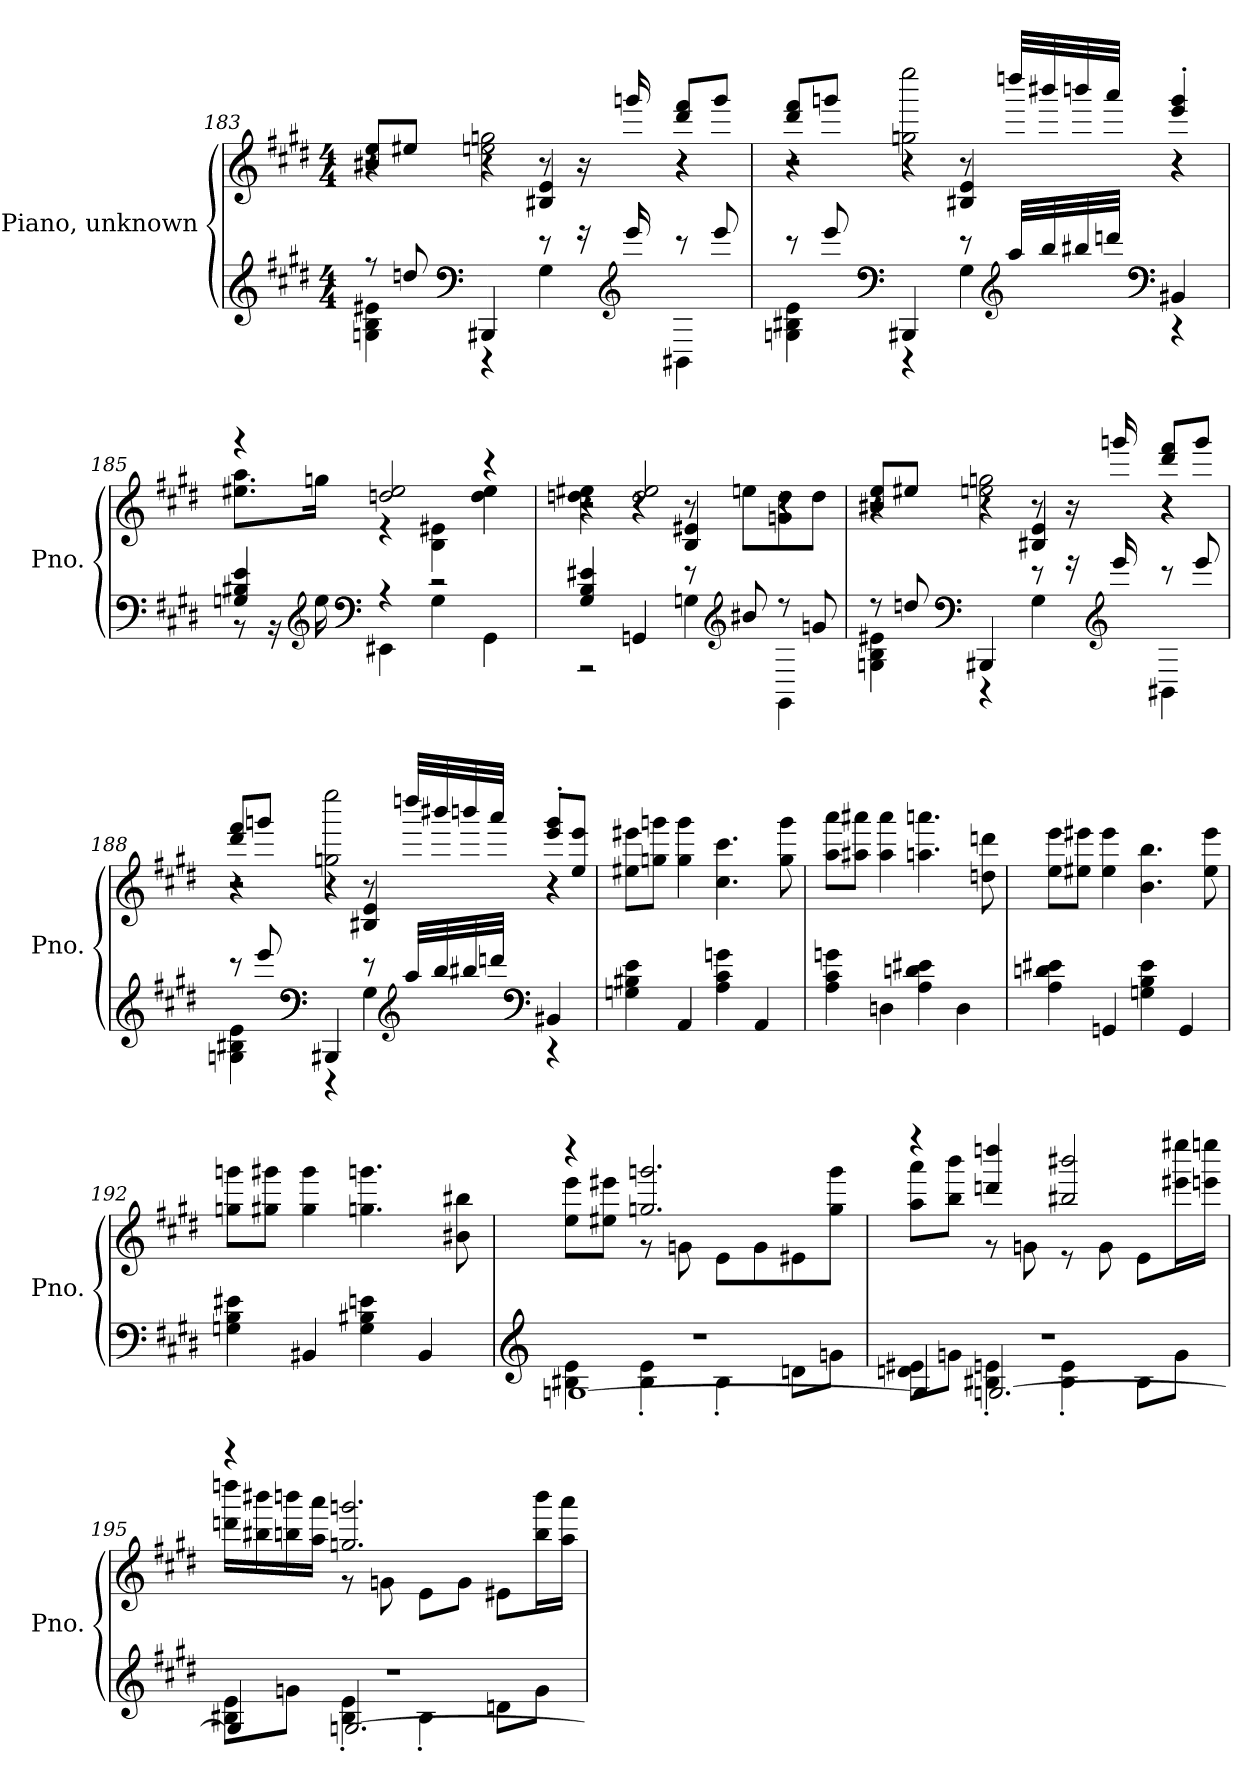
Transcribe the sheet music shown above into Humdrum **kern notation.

**kern	**kern
*part1	*part1
*staff2	*staff1
*I"Piano, unknown	*
*I'Pno.	*
*clefG2	*clefG2
*k[f#c#g#d#]	*k[f#c#g#d#]
*M4/4	*M4/4
=183	=183
*^	*^
*	*	*	*^
8r	4Gn\ 4B\ 4e#X\	8b#X/ 8ee/L	4r	2r
8ddn/	.	8ee#X/J	.	.
*clefF4	*	*	*	*
4BBB#X/	4r	4r	2een\ 2ggn\	.
8r	4G\	8r	.	4B#X/ 4e/
16r	.	16r	.	.
*clefG2	*	*	*	*
16eee/	.	16gggn/	.	.
8r	4BB#X\	8ddd#/ 8fff#/L	4r	4r
8eee/	.	8ggg/J	.	.
!!LO:LB:g=z	!!	!!
=184	=184	=184	=184	=184
8r	4Gn\ 4B#X\ 4e\	8ddd#/ 8fff#/L	4r	2r
8eee/	.	8gggn/J	.	.
*clefF4	*	*	*	*
4BBB#X/	4r	4r	2ggn\ 2eeee\	.
8r	4G\	8r	.	4B#X/ 4e/
*clefG2	*	*	*	*
32aa/LLL	.	32ddddn/LLL	.	.
32bb/	.	32bbb#X/	.	.
32bb#X/	.	32bbbn/	.	.
32dddn/JJJ	.	32aaa/JJJ	.	.
*clefF4	*	*	*	*
4BB#X/	4r	4eee/' 4ggg/'	4r	4r
*	*	*	*v	*v
=185	=185	=185	=185
4Gn/ 4B#X/ 4e/	8r	4r	8.ee#X\ 8.aa\L
.	16r	.	.
*clefG2	*	*	*
.	16ee\	.	16ggn\Jk
*clefF4	*	*	*
4r	4EE#X\	2ddn/ 2ee#/	4r
2r	4G\	.	4B\ 4e#X\
.	4GG#\	4r	4dd\ 4ee#\
!!LO:PB:g=z
=186	=186	=186	=186
*	*	*	*^
4G#/ 4B/ 4e#X/	2r	4r	4ddn\ 4ee#X\	2r
4GGn/	.	2dd/ 2ee#/	4r	.
8r	4Gn\	.	8r	4B/ 4e#X/
*clefG2	*	*	*	*
8b#X/	.	.	8een\L	.
8r	4GG\	4r	8gn\ 8dd\	4r
8gn/	.	.	8dd\J	.
=187	=187	=187	=187	=187
8r	4Gn\ 4B\ 4e#X\	8b#X/ 8ee/L	4r	2r
8ddn/	.	8ee#X/J	.	.
*clefF4	*	*	*	*
4BBB#X/	4r	4r	2een\ 2ggn\	.
8r	4G\	8r	.	4B#X/ 4e/
16r	.	16r	.	.
*clefG2	*	*	*	*
16eee/	.	16gggn/	.	.
8r	4BB#X\	8ddd#/ 8fff#/L	4r	4r
8eee/	.	8ggg/J	.	.
!!LO:LB:g=z	!!	!!
=188	=188	=188	=188	=188
8r	4Gn\ 4B#X\ 4e\	8ddd#/ 8fff#/L	4r	2r
8eee/	.	8gggn/J	.	.
*clefF4	*	*	*	*
4BBB#X/	4r	4r	2ggn\ 2eeee\	.
8r	4G\	8r	.	4B#X/ 4e/
*clefG2	*	*	*	*
32aa/LLL	.	32ddddn/LLL	.	.
32bb/	.	32bbb#X/	.	.
32bb#X/	.	32bbbn/	.	.
32dddn/JJJ	.	32aaa/JJJ	.	.
*clefF4	*	*	*	*
4BB#X/	4r	8eee/' 8ggg/'L	4r	4r
.	.	8ee/ 8eee/J	.	.
*v	*v	*	*	*
*	*v	*v	*v
=189	=189
4Gn\ 4B#X\ 4e\	8ee#X\ 8eee#X\L
.	8ggn\ 8gggn\J
4AA/	4gg\ 4ggg\
4A\ 4c#\ 4gn\	4.cc#\ 4.ccc#\
4AA/	.
.	8gg\ 8ggg\
=190	=190
4A\ 4c#\ 4gn\	8aa\ 8aaa\L
.	8aa#X\ 8aaa#X\J
4Dn\	4aa#\ 4aaa#\
4A\ 4dn\ 4e#X\	4.aan\ 4.aaan\
4D\	.
.	8ddn\ 8dddn\
!!LO:LB:g=z
=191	=191
4A\ 4dn\ 4e#X\	8ee\ 8eee\L
.	8ee#X\ 8eee#X\J
4GGn/	4ee#\ 4eee#\
4Gn\ 4B\ 4e#\	4.b\ 4.bb\
4GG/	.
.	8ee#\ 8eee#\
=192	=192
4Gn\ 4B\ 4e#X\	8ggn\ 8gggn\L
.	8gg#X\ 8ggg#X\J
4BB#X/	4gg#\ 4ggg#\
4G\ 4B#X\ 4en\	4.ggn\ 4.gggn\
4BB#/	.
.	8b#X\ 8bb#X\
=193	=193
*clefG2	*
*^	*^
*	*^	*	*
1r	4B#X\ 4e\	[1Gn	4r	8ee\ 8eee\L
.	.	.	.	8ee#X\ 8eee#X\J
.	4B#\' 4e\'	.	2.ggn/ 2.gggn/	8r
.	.	.	.	8gn\
.	4B#'\	.	.	8e\L
.	.	.	.	8g\
.	8dn\L	.	.	8e#X\
.	8gn\J	.	.	8gg\ 8ggg\J
!!LO:LB:g=z	!!
=194	=194	=194	=194	=194
1r	8dn\ 8e#X\L	4G/]	4r	8aa\ 8aaa\L
.	8gn\J	.	.	8bb\ 8bbb\J
.	4B#X\' 4en\'	[2.Gn/	4dddn/ 4ddddn/	8r
.	.	.	.	8gn\
.	4B#\' 4e\'	.	2bb#X/ 2bbb#X/	8r
.	.	.	.	8g\
.	8B#\L	.	.	8e\L
.	8g\J	.	.	16eee#X\ 16eeee#X\L
.	.	.	.	16eeen\ 16eeeen\JJ
=195	=195	=195	=195	=195
1r	8B#X\ 8e\L	4G/]	4r	16dddn\ 16ddddn\LL
.	.	.	.	16bb#X\ 16bbb#X\
.	8gn\J	.	.	16bbn\ 16bbbn\
.	.	.	.	16aa\ 16aaa\JJ
.	4B#\' 4e\'	[2.Gn/	2.ggn/ 2.gggn/	8r
.	.	.	.	8gn\
.	4B#'\	.	.	8e\L
.	.	.	.	8g\J
.	8dn\L	.	.	8e#X\L
.	8g\J	.	.	16bb\ 16bbb\L
.	.	.	.	16aa\ 16aaa\JJ
*v	*v	*v	*	*
*	*v	*v
=	=
*-	*-
